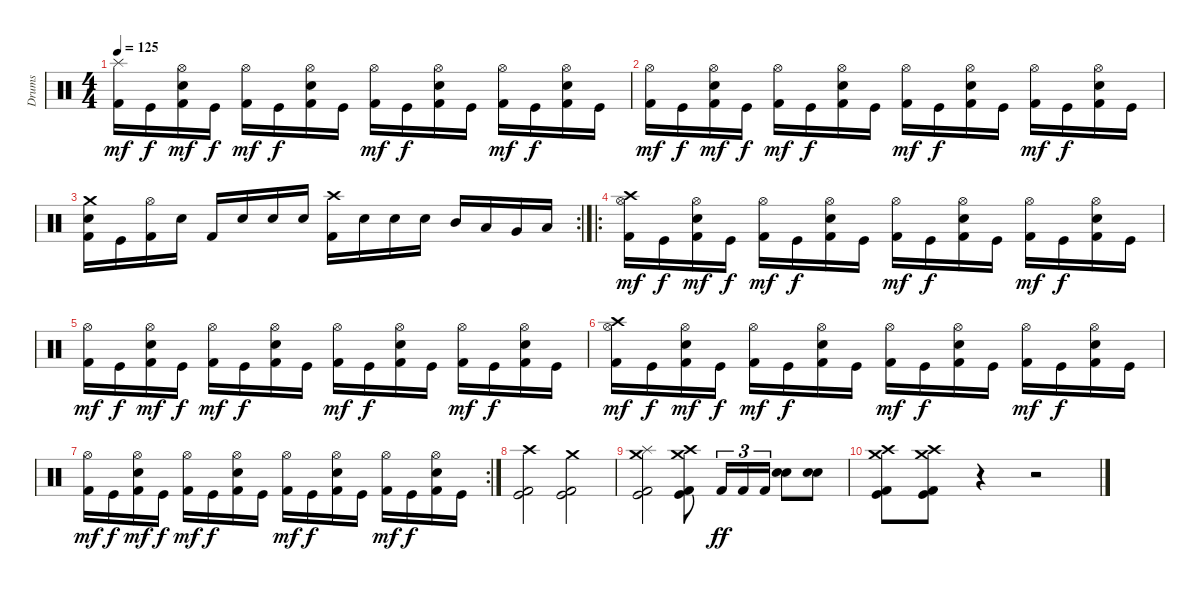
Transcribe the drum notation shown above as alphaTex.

\track ("Drums" "Drums") {instrument percussion}
\staff {score}
\articulation defaults
\ts (4 4)
\tempo 125
\clef neutral
\ks c
("Splash (hit)" "Kick (hit) 2").16{dy mf} "Kick (hit)".16{dy f} ("Hi-Hat (open)" "Electric Snare (hit)" "Kick (hit) 2").16{dy mf} "Kick (hit)".16{dy f} ("Hi-Hat (open)" "Kick (hit) 2").16{dy mf} "Kick (hit)".16{dy f} ("Hi-Hat (open)" "Electric Snare (hit)" "Kick (hit) 2").16 "Kick (hit)".16 ("Hi-Hat (open)" "Kick (hit) 2").16{dy mf} "Kick (hit)".16{dy f} ("Hi-Hat (open)" "Electric Snare (hit)" "Kick (hit) 2").16 "Kick (hit)".16 ("Hi-Hat (open)" "Kick (hit) 2").16{dy mf} "Kick (hit)".16{dy f} ("Hi-Hat (open)" "Electric Snare (hit)" "Kick (hit) 2").16 "Kick (hit)".16 |
("Hi-Hat (open)" "Kick (hit) 2").16{dy mf} "Kick (hit)".16{dy f} ("Hi-Hat (open)" "Electric Snare (hit)" "Kick (hit) 2").16{dy mf} "Kick (hit)".16{dy f} ("Hi-Hat (open)" "Kick (hit) 2").16{dy mf} "Kick (hit)".16{dy f} ("Hi-Hat (open)" "Electric Snare (hit)" "Kick (hit) 2").16 "Kick (hit)".16 ("Hi-Hat (open)" "Kick (hit) 2").16{dy mf} "Kick (hit)".16{dy f} ("Hi-Hat (open)" "Electric Snare (hit)" "Kick (hit) 2").16 "Kick (hit)".16 ("Hi-Hat (open)" "Kick (hit) 2").16{dy mf} "Kick (hit)".16{dy f} ("Hi-Hat (open)" "Electric Snare (hit)" "Kick (hit) 2").16 "Kick (hit)".16 |
\rc 2
("Crash medium (hit)" "Snare (hit) 2" "Kick (hit) 2").16 "Kick (hit)".16 ("Hi-Hat (open)" "Kick (hit) 2").16 "Electric Snare (hit)".16 "Kick (hit) 2".16 "Electric Snare (hit)".16 "Electric Snare (hit)".16 "Electric Snare (hit)".16 ("Crash high (hit)" "Kick (hit) 2").16 "Electric Snare (hit)".16 "Electric Snare (hit)".16 "Electric Snare (hit)".16 "Mid Tom (hit)".16 "Low Tom (hit)".16 "Very Low Tom (hit)".16 "Low Floor Tom (hit)".16 |
\ro
("Crash high (hit)" "Hi-Hat (open)" "Kick (hit) 2").16{dy mf} "Kick (hit)".16{dy f} ("Hi-Hat (open)" "Electric Snare (hit)" "Kick (hit) 2").16{dy mf} "Kick (hit)".16{dy f} ("Hi-Hat (open)" "Kick (hit) 2").16{dy mf} "Kick (hit)".16{dy f} ("Hi-Hat (open)" "Electric Snare (hit)" "Kick (hit) 2").16 "Kick (hit)".16 ("Hi-Hat (open)" "Kick (hit) 2").16{dy mf} "Kick (hit)".16{dy f} ("Hi-Hat (open)" "Electric Snare (hit)" "Kick (hit) 2").16 "Kick (hit)".16 ("Hi-Hat (open)" "Kick (hit) 2").16{dy mf} "Kick (hit)".16{dy f} ("Hi-Hat (open)" "Electric Snare (hit)" "Kick (hit) 2").16 "Kick (hit)".16 |
("Hi-Hat (open)" "Kick (hit) 2").16{dy mf} "Kick (hit)".16{dy f} ("Hi-Hat (open)" "Electric Snare (hit)" "Kick (hit) 2").16{dy mf} "Kick (hit)".16{dy f} ("Hi-Hat (open)" "Kick (hit) 2").16{dy mf} "Kick (hit)".16{dy f} ("Hi-Hat (open)" "Electric Snare (hit)" "Kick (hit) 2").16 "Kick (hit)".16 ("Hi-Hat (open)" "Kick (hit) 2").16{dy mf} "Kick (hit)".16{dy f} ("Hi-Hat (open)" "Electric Snare (hit)" "Kick (hit) 2").16 "Kick (hit)".16 ("Hi-Hat (open)" "Kick (hit) 2").16{dy mf} "Kick (hit)".16{dy f} ("Hi-Hat (open)" "Electric Snare (hit)" "Kick (hit) 2").16 "Kick (hit)".16 |
("Crash high (hit)" "Hi-Hat (open)" "Kick (hit) 2").16{dy mf} "Kick (hit)".16{dy f} ("Hi-Hat (open)" "Electric Snare (hit)" "Kick (hit) 2").16{dy mf} "Kick (hit)".16{dy f} ("Hi-Hat (open)" "Kick (hit) 2").16{dy mf} "Kick (hit)".16{dy f} ("Hi-Hat (open)" "Electric Snare (hit)" "Kick (hit) 2").16 "Kick (hit)".16 ("Hi-Hat (open)" "Kick (hit) 2").16{dy mf} "Kick (hit)".16{dy f} ("Hi-Hat (open)" "Electric Snare (hit)" "Kick (hit) 2").16 "Kick (hit)".16 ("Hi-Hat (open)" "Kick (hit) 2").16{dy mf} "Kick (hit)".16{dy f} ("Hi-Hat (open)" "Electric Snare (hit)" "Kick (hit) 2").16 "Kick (hit)".16 |
\rc 2
("Hi-Hat (open)" "Kick (hit) 2").16{dy mf} "Kick (hit)".16{dy f} ("Hi-Hat (open)" "Electric Snare (hit)" "Kick (hit) 2").16{dy mf} "Kick (hit)".16{dy f} ("Hi-Hat (open)" "Kick (hit) 2").16{dy mf} "Kick (hit)".16{dy f} ("Hi-Hat (open)" "Electric Snare (hit)" "Kick (hit) 2").16 "Kick (hit)".16 ("Hi-Hat (open)" "Kick (hit) 2").16{dy mf} "Kick (hit)".16{dy f} ("Hi-Hat (open)" "Electric Snare (hit)" "Kick (hit) 2").16 "Kick (hit)".16 ("Hi-Hat (open)" "Kick (hit) 2").16{dy mf} "Kick (hit)".16{dy f} ("Hi-Hat (open)" "Electric Snare (hit)" "Kick (hit) 2").16 "Kick (hit)".16 |
("Crash high (hit)" "Kick (hit)" "Kick (hit) 2").2 ("Crash medium (hit)" "Kick (hit)" "Kick (hit) 2").2 |
("Crash medium (hit)" "Splash (hit)" "Kick (hit)" "Kick (hit) 2").2 ("Crash high (hit)" "Crash medium (hit)" "Kick (hit)" "Kick (hit) 2").8 "Kick (hit) 2".16{tu (3 2) dy ff} "Kick (hit) 2".16{tu (3 2)} "Kick (hit) 2".16{tu (3 2)} ("Electric Snare (hit)" "Snare (hit) 2").8 ("Electric Snare (hit)" "Snare (hit) 2").8 |
("Crash high (hit)" "Crash medium (hit)" "Kick (hit) 2" "Kick (hit)").8 ("Crash medium (hit)" "Crash high (hit)" "Kick (hit) 2" "Kick (hit)").8 r.4 r.2
